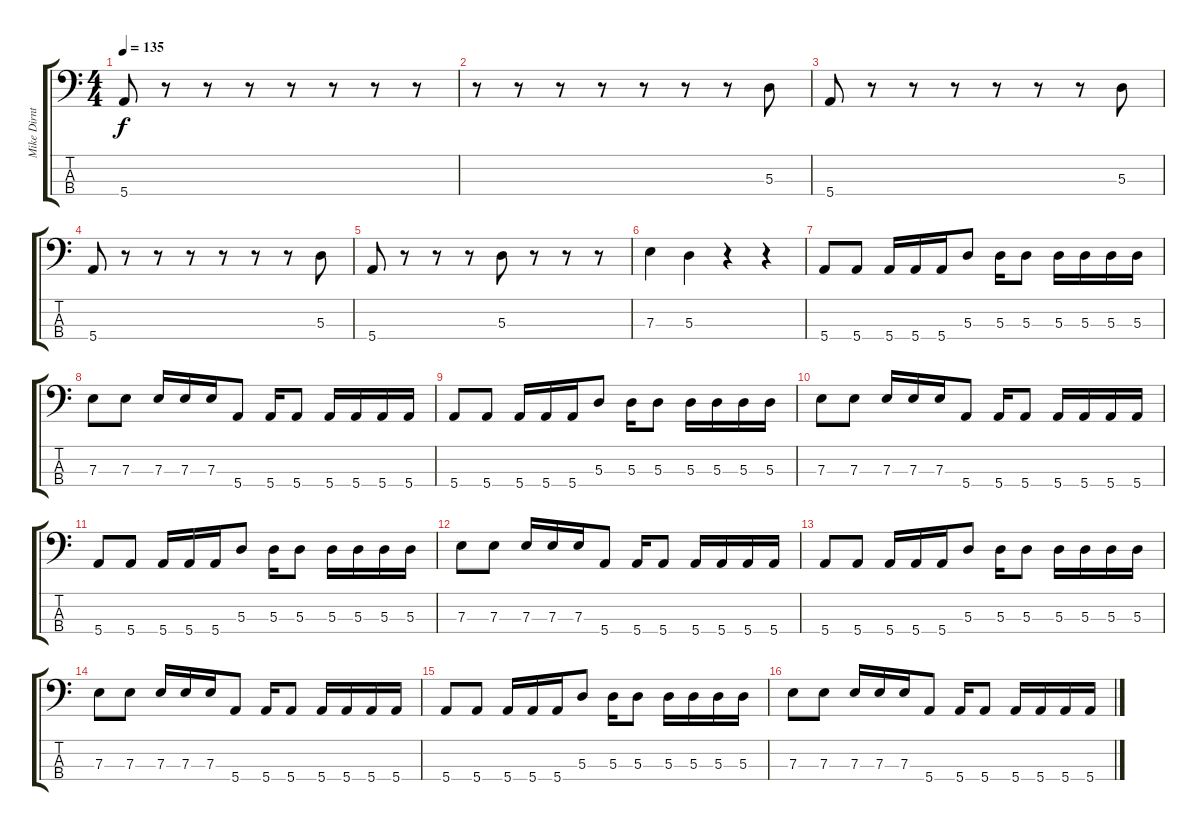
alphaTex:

\track ("Mike Dirnt" "Mike Dirnt") {instrument electricbassfinger}
\staff {score tabs}
\tuning (G2 D2 A1 E1) {hide}
\ts (4 4)
\tempo 135
\clef f4
\ks c
5.4.8{dy f} r.8 r.8 r.8 r.8 r.8 r.8 r.8 |
r.8 r.8 r.8 r.8 r.8 r.8 r.8 5.3.8 |
5.4.8 r.8 r.8 r.8 r.8 r.8 r.8 5.3.8 |
5.4.8 r.8 r.8 r.8 r.8 r.8 r.8 5.3.8 |
5.4.8 r.8 r.8 r.8 5.3.8 r.8 r.8 r.8 |
7.3.4 5.3.4 r.4 r.4 |
5.4.8 5.4.8 5.4.16 5.4.16 5.4.16 5.3.8 5.3.16 5.3.8 5.3.16 5.3.16 5.3.16 5.3.16 |
7.3.8 7.3.8 7.3.16 7.3.16 7.3.16 5.4.8 5.4.16 5.4.8 5.4.16 5.4.16 5.4.16 5.4.16 |
5.4.8 5.4.8 5.4.16 5.4.16 5.4.16 5.3.8 5.3.16 5.3.8 5.3.16 5.3.16 5.3.16 5.3.16 |
7.3.8 7.3.8 7.3.16 7.3.16 7.3.16 5.4.8 5.4.16 5.4.8 5.4.16 5.4.16 5.4.16 5.4.16 |
5.4.8 5.4.8 5.4.16 5.4.16 5.4.16 5.3.8 5.3.16 5.3.8 5.3.16 5.3.16 5.3.16 5.3.16 |
7.3.8 7.3.8 7.3.16 7.3.16 7.3.16 5.4.8 5.4.16 5.4.8 5.4.16 5.4.16 5.4.16 5.4.16 |
5.4.8 5.4.8 5.4.16 5.4.16 5.4.16 5.3.8 5.3.16 5.3.8 5.3.16 5.3.16 5.3.16 5.3.16 |
7.3.8 7.3.8 7.3.16 7.3.16 7.3.16 5.4.8 5.4.16 5.4.8 5.4.16 5.4.16 5.4.16 5.4.16 |
5.4.8 5.4.8 5.4.16 5.4.16 5.4.16 5.3.8 5.3.16 5.3.8 5.3.16 5.3.16 5.3.16 5.3.16 |
7.3.8 7.3.8 7.3.16 7.3.16 7.3.16 5.4.8 5.4.16 5.4.8 5.4.16 5.4.16 5.4.16 5.4.16
